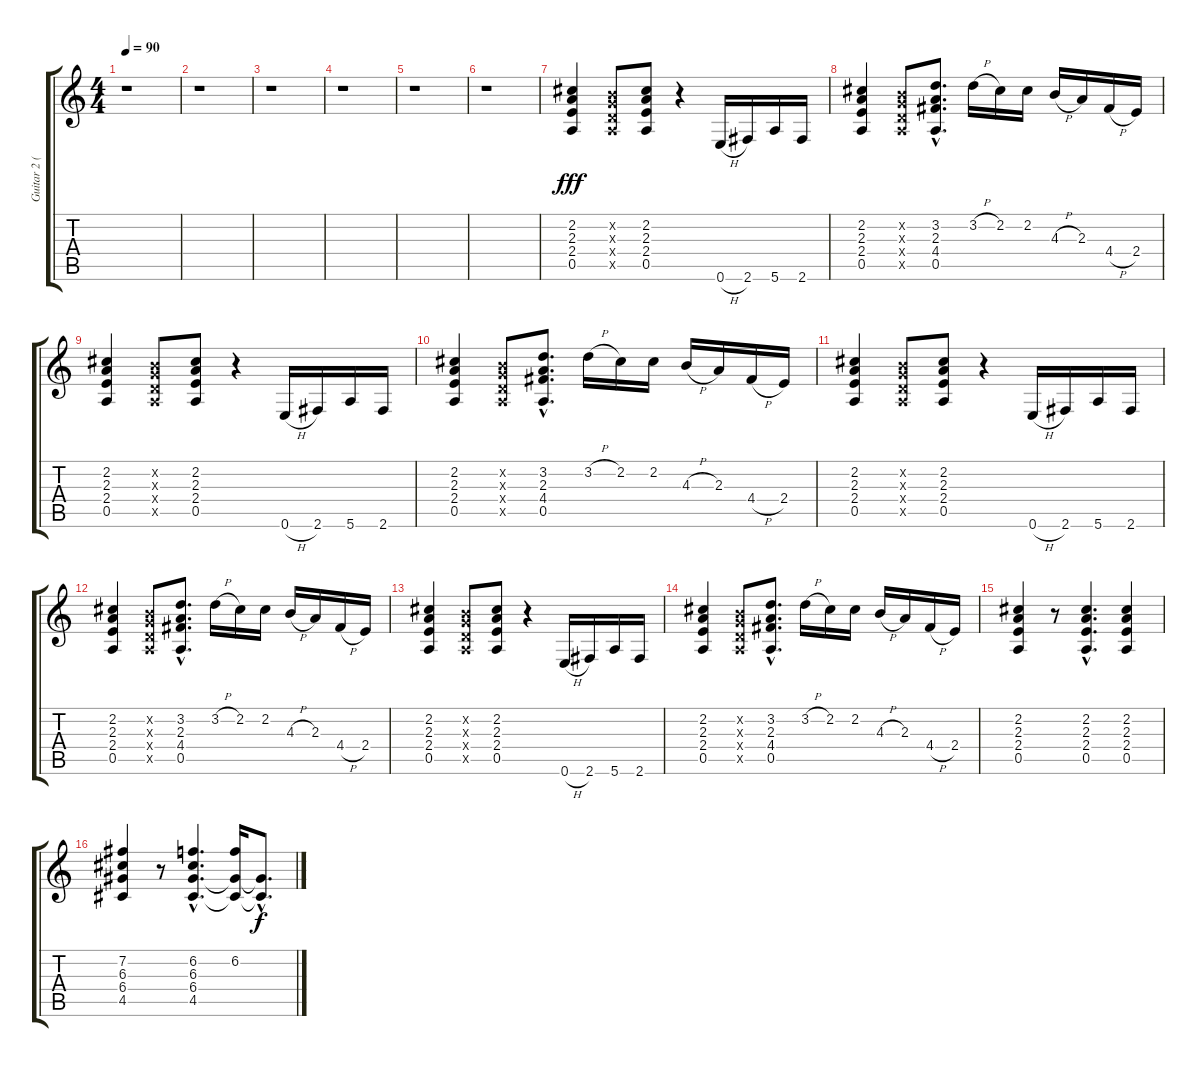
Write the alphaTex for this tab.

\track ("Guitar 2 (Rhythm)" "Guitar 2 (") {instrument distortionguitar}
\staff {score tabs}
\tuning (E4 B3 G3 D3 A2 E2) {hide}
\ts (4 4)
\tempo 90
\clef g2
\ks c
r.1{dy fff} |
r.1 |
r.1 |
r.1 |
r.1 |
r.1 |
(2.2 2.3 2.4 0.5).4 (0.2{x} 0.3{x} 0.4{x} 0.5{x}).8 (2.2 2.3 2.4 0.5).8 r.4 0.6{h}.16 2.6.16 5.6.16 2.6.16 |
(2.2 2.3 2.4 0.5).4 (0.2{x} 0.3{x} 0.4{x} 0.5{x}).8 (3.2{hac} 2.3{hac} 4.4{hac} 0.5{hac}).8{d} 3.2{h}.16 2.2.16 2.2.16 4.3{h}.16 2.3.16 4.4{h}.16 2.4.16 |
(2.2 2.3 2.4 0.5).4 (0.2{x} 0.3{x} 0.4{x} 0.5{x}).8 (2.2 2.3 2.4 0.5).8 r.4 0.6{h}.16 2.6.16 5.6.16 2.6.16 |
(2.2 2.3 2.4 0.5).4 (0.2{x} 0.3{x} 0.4{x} 0.5{x}).8 (3.2{hac} 2.3{hac} 4.4{hac} 0.5{hac}).8{d} 3.2{h}.16 2.2.16 2.2.16 4.3{h}.16 2.3.16 4.4{h}.16 2.4.16 |
(2.2 2.3 2.4 0.5).4 (0.2{x} 0.3{x} 0.4{x} 0.5{x}).8 (2.2 2.3 2.4 0.5).8 r.4 0.6{h}.16 2.6.16 5.6.16 2.6.16 |
(2.2 2.3 2.4 0.5).4 (0.2{x} 0.3{x} 0.4{x} 0.5{x}).8 (3.2{hac} 2.3{hac} 4.4{hac} 0.5{hac}).8{d} 3.2{h}.16 2.2.16 2.2.16 4.3{h}.16 2.3.16 4.4{h}.16 2.4.16 |
(2.2 2.3 2.4 0.5).4 (0.2{x} 0.3{x} 0.4{x} 0.5{x}).8 (2.2 2.3 2.4 0.5).8 r.4 0.6{h}.16 2.6.16 5.6.16 2.6.16 |
(2.2 2.3 2.4 0.5).4 (0.2{x} 0.3{x} 0.4{x} 0.5{x}).8 (3.2{hac} 2.3{hac} 4.4{hac} 0.5{hac}).8{d} 3.2{h}.16 2.2.16 2.2.16 4.3{h}.16 2.3.16 4.4{h}.16 2.4.16 |
(2.2 2.3 2.4 0.5).4 r.8 (2.2{hac} 2.3{hac} 2.4{hac} 0.5{hac}).4{d} (2.2 2.3 2.4 0.5).4 |
(7.2 6.3 6.4 4.5).4 r.8 (6.2{hac} 6.3{hac} 6.4{hac} 4.5{hac}).4{d} (6.2 6.4{t} 4.5{t}).16 (6.4{hac t} 4.5{hac t}).8{d dy f}
